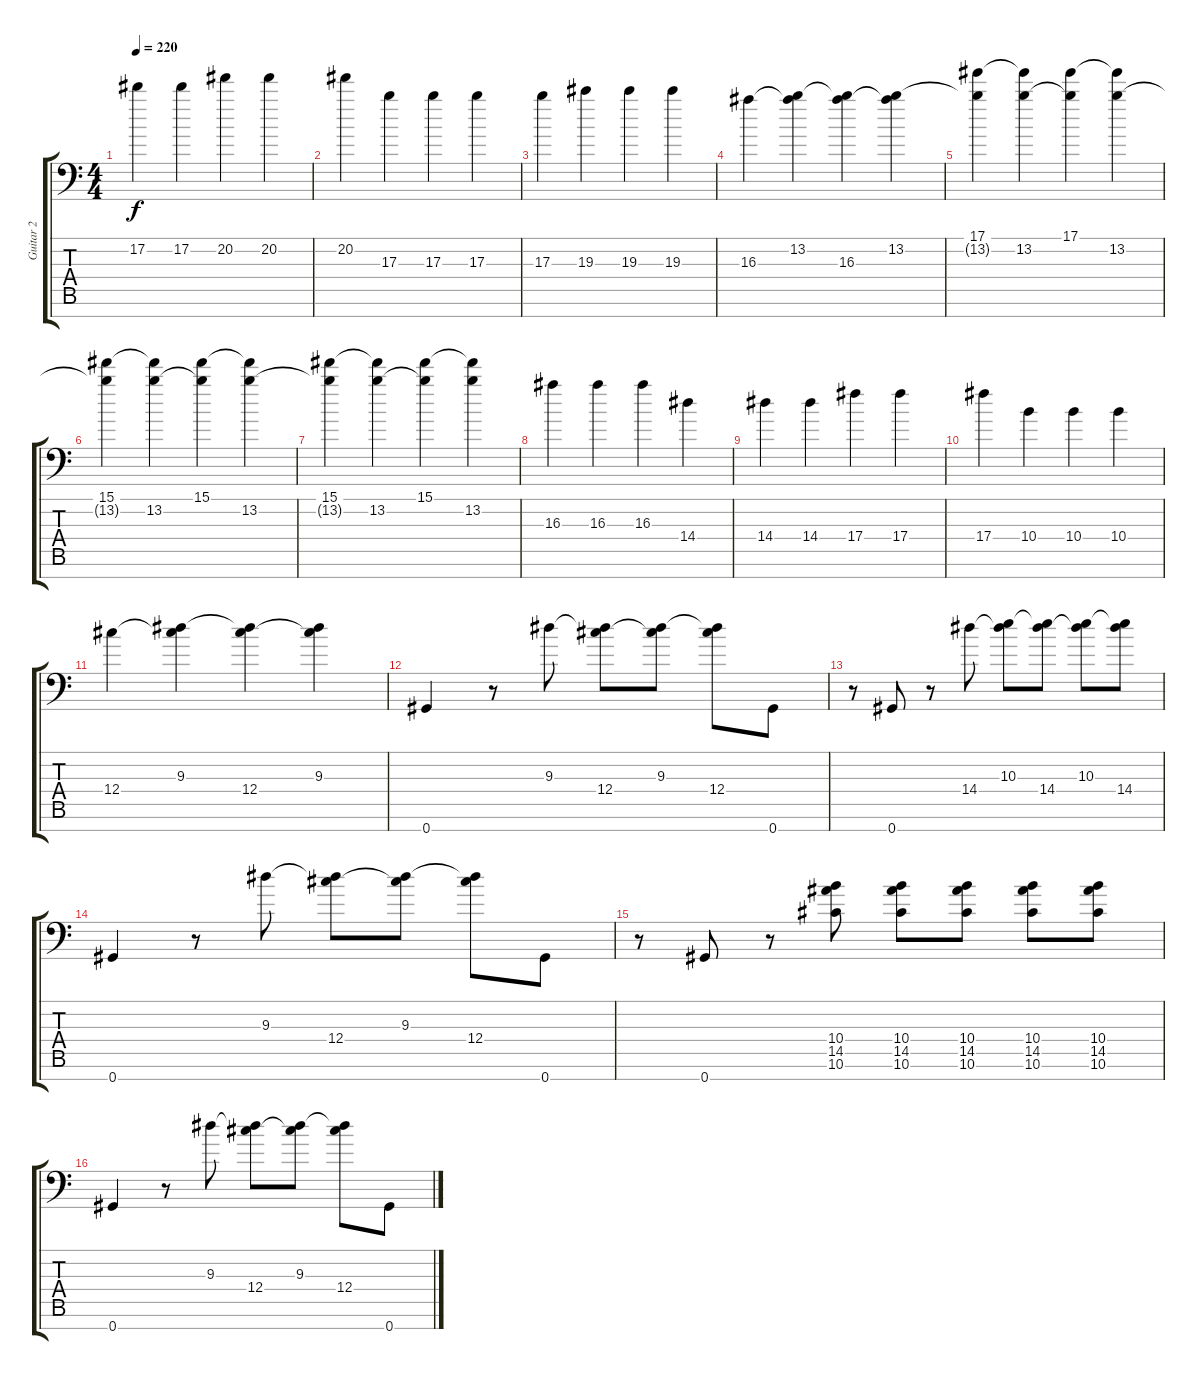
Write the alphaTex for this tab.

\track ("Guitar 2" "Guitar 2") {instrument distortionguitar}
\staff {score tabs}
\tuning (Eb4 Bb3 Gb3 Db3 Ab2 Eb2 Ab1) {hide}
\ts (4 4)
\tempo 220
\clef f4
\ks c
17.2.4{dy f} 17.2.4 20.2.4 20.2.4 |
20.2.4 17.3.4 17.3.4 17.3.4 |
17.3.4 19.3.4 19.3.4 19.3.4 |
16.3.4 (13.2 16.3{t}).4 (13.2{t} 16.3).4 (13.2 16.3{t}).4 |
(17.1 13.2{t}).4 (17.1{t} 13.2).4 (17.1 13.2{t}).4 (17.1{t} 13.2).4 |
(15.1 13.2{t}).4 (15.1{t} 13.2).4 (15.1 13.2{t}).4 (15.1{t} 13.2).4 |
(15.1 13.2{t}).4 (15.1{t} 13.2).4 (15.1 13.2{t}).4 (15.1{t} 13.2).4 |
16.3.4 16.3.4 16.3.4 14.4.4 |
14.4.4 14.4.4 17.4.4 17.4.4 |
17.4.4 10.4.4 10.4.4 10.4.4 |
12.4.4 (9.3 12.4{t}).4 (9.3{t} 12.4).4 (9.3 12.4{t}).4 |
0.7.4 r.8 9.3.8 (9.3{t} 12.4).8 (9.3 12.4{t}).8 (9.3{t} 12.4).8 0.7.8 |
r.8 0.7.8 r.8 14.4.8 (10.3 14.4{t}).8 (10.3{t} 14.4).8 (10.3 14.4{t}).8 (10.3{t} 14.4).8 |
0.7.4 r.8 9.3.8 (9.3{t} 12.4).8 (9.3 12.4{t}).8 (9.3{t} 12.4).8 0.7.8 |
r.8 0.7.8 r.8 (10.4 14.5 10.6).8 (10.4 14.5 10.6).8 (10.4 14.5 10.6).8 (10.4 14.5 10.6).8 (10.4 14.5 10.6).8 |
0.7.4 r.8 9.3.8 (9.3{t} 12.4).8 (9.3 12.4{t}).8 (9.3{t} 12.4).8 0.7.8
